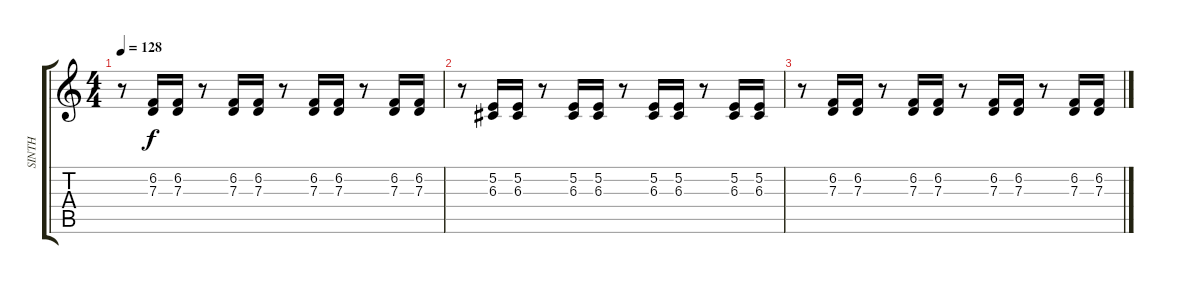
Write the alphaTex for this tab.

\track ("SINTH" "SINTH") {instrument pizzicatostrings}
\staff {score tabs}
\tuning (E4 B3 G3 D3 A2 E2) {hide}
\ts (4 4)
\tempo 128
\clef g2
\ks c
r.8{dy f} (6.2 7.3).16 (6.2 7.3).16 r.8 (6.2 7.3).16 (6.2 7.3).16 r.8 (6.2 7.3).16 (6.2 7.3).16 r.8 (6.2 7.3).16 (6.2 7.3).16 |
r.8 (5.2 6.3).16 (5.2 6.3).16 r.8 (5.2 6.3).16 (5.2 6.3).16 r.8 (5.2 6.3).16 (5.2 6.3).16 r.8 (5.2 6.3).16 (5.2 6.3).16 |
r.8 (6.2 7.3).16 (6.2 7.3).16 r.8 (6.2 7.3).16 (6.2 7.3).16 r.8 (6.2 7.3).16 (6.2 7.3).16 r.8 (6.2 7.3).16 (6.2 7.3).16
